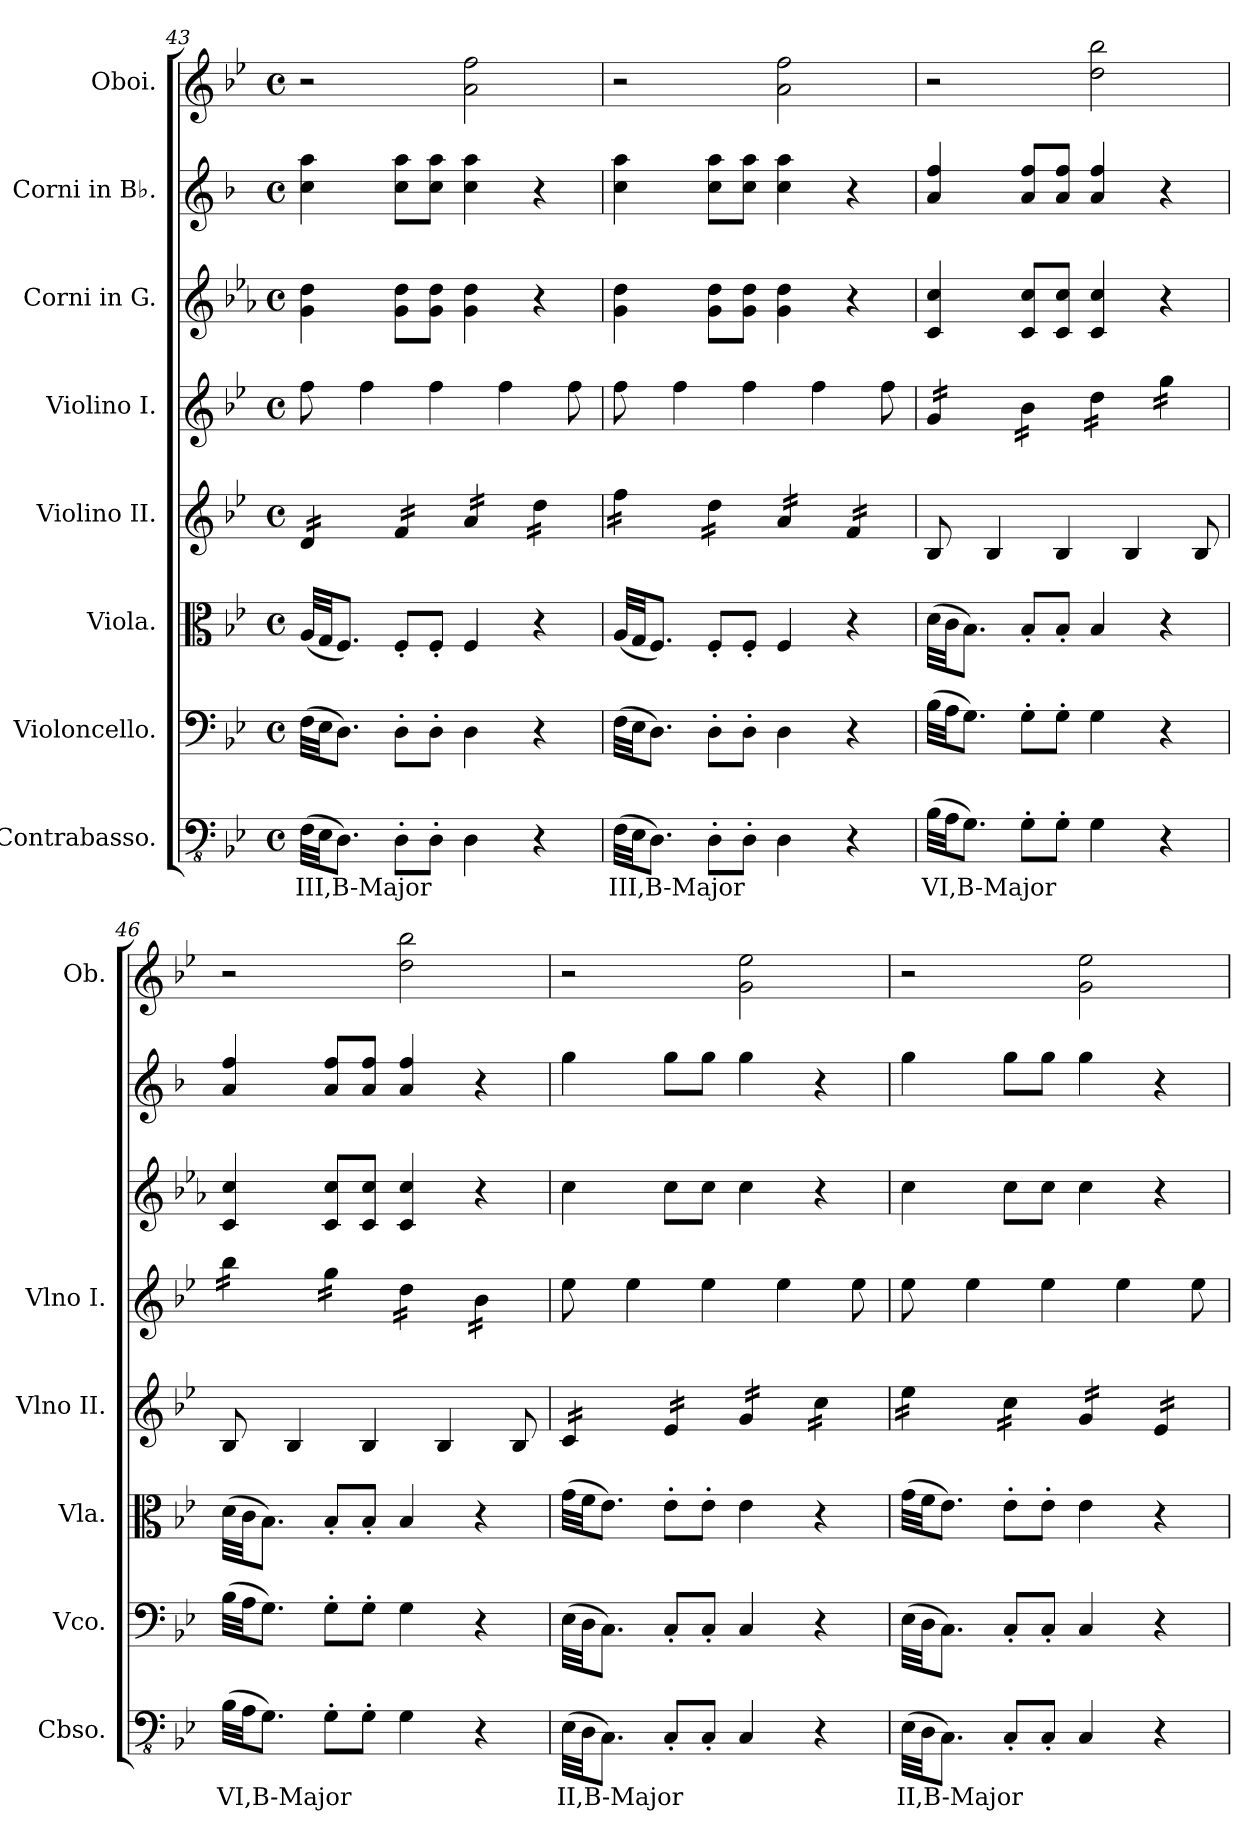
**kern	**text	**kern	**kern	**kern	**kern	**kern	**kern	**kern
*part8	*part8	*part7	*part6	*part5	*part4	*part3	*part2	*part1
*staff8	*staff8	*staff7	*staff6	*staff5	*staff4	*staff3	*staff2	*staff1
*I"Contrabasso.	*	*I"Violoncello.	*I"Viola.	*I"Violino II.	*I"Violino I.	*I"Corni in G.	*I"Corni in B♭.	*I"Oboi.
*I'Cbso.	*	*I'Vco.	*I'Vla.	*I'Vlno II.	*I'Vlno I.	*	*	*I'Ob.
*clefFv4	*	*clefF4	*clefC3	*clefG2	*clefG2	*clefG2	*clefG2	*clefG2
*	*	*	*	*	*	*ITrd3c5	*ITrd4c7	*
*k[b-e-]	*	*k[b-e-]	*k[b-e-]	*k[b-e-]	*k[b-e-]	*k[b-e-]	*k[b-e-]	*k[b-e-]
*M4/4	*	*M4/4	*M4/4	*M4/4	*M4/4	*M4/4	*M4/4	*M4/4
*met(c)	*	*met(c)	*met(c)	*met(c)	*met(c)	*met(c)	*met(c)	*met(c)
=43	=43	=43	=43	=43	=43	=43	=43	=43
*	*	*	*	*tremolo	*	*	*	*
(32FF\LLL	III,B-Major	(32F\LLL	(32A/LLL	16d/LL	8ff\	4d\ 4a\	4f\ 4dd\	2r
32EE-\JJ	.	32E-\JJ	32G/JJ	.	.	.	.	.
8.DD\J)	.	8.D\J)	8.F/J)	16d/	.	.	.	.
.	.	.	.	16d/	4ff\	.	.	.
.	.	.	.	16d/JJ	.	.	.	.
8DD'\L	.	8D'\L	8F'/L	16f/LL	.	8d\ 8a\L	8f\ 8dd\L	.
.	.	.	.	16f/	.	.	.	.
8DD'\J	.	8D'\J	8F'/J	16f/	4ff\	8d\ 8a\J	8f\ 8dd\J	.
.	.	.	.	16f/JJ	.	.	.	.
4DD\	.	4D\	4F/	16a/LL	.	4d\ 4a\	4f\ 4dd\	2a\ 2ff\
.	.	.	.	16a/	.	.	.	.
.	.	.	.	16a/	4ff\	.	.	.
.	.	.	.	16a/JJ	.	.	.	.
4r	.	4r	4r	16dd\LL	.	4r	4r	.
.	.	.	.	16dd\	.	.	.	.
.	.	.	.	16dd\	8ff\	.	.	.
.	.	.	.	16dd\JJ	.	.	.	.
=44	=44	=44	=44	=44	=44	=44	=44	=44
(32FF\LLL	III,B-Major	(32F\LLL	(32A/LLL	16ff\LL	8ff\	4d\ 4a\	4f\ 4dd\	2r
32EE-\JJ	.	32E-\JJ	32G/JJ	.	.	.	.	.
8.DD\J)	.	8.D\J)	8.F/J)	16ff\	.	.	.	.
.	.	.	.	16ff\	4ff\	.	.	.
.	.	.	.	16ff\JJ	.	.	.	.
8DD'\L	.	8D'\L	8F'/L	16dd\LL	.	8d\ 8a\L	8f\ 8dd\L	.
.	.	.	.	16dd\	.	.	.	.
8DD'\J	.	8D'\J	8F'/J	16dd\	4ff\	8d\ 8a\J	8f\ 8dd\J	.
.	.	.	.	16dd\JJ	.	.	.	.
4DD\	.	4D\	4F/	16a/LL	.	4d\ 4a\	4f\ 4dd\	2a\ 2ff\
.	.	.	.	16a/	.	.	.	.
.	.	.	.	16a/	4ff\	.	.	.
.	.	.	.	16a/JJ	.	.	.	.
4r	.	4r	4r	16f/LL	.	4r	4r	.
.	.	.	.	16f/	.	.	.	.
.	.	.	.	16f/	8ff\	.	.	.
.	.	.	.	16f/JJ	.	.	.	.
*	*	*	*	*Xtremolo	*	*	*	*
=45	=45	=45	=45	=45	=45	=45	=45	=45
*	*	*	*	*	*tremolo	*	*	*
(32BB-\LLL	VI,B-Major	(32B-\LLL	(32d\LLL	8B-/	16g/LL	4G/ 4g/	4d/ 4b-/	2r
32AA\JJ	.	32A\JJ	32c\JJ	.	.	.	.	.
8.GG\J)	.	8.G\J)	8.B-\J)	.	16g/	.	.	.
.	.	.	.	4B-/	16g/	.	.	.
.	.	.	.	.	16g/JJ	.	.	.
8GG'\L	.	8G'\L	8B-'/L	.	16b-\LL	8G/ 8g/L	8d/ 8b-/L	.
.	.	.	.	.	16b-\	.	.	.
8GG'\J	.	8G'\J	8B-'/J	4B-/	16b-\	8G/ 8g/J	8d/ 8b-/J	.
.	.	.	.	.	16b-\JJ	.	.	.
4GG\	.	4G\	4B-/	.	16dd\LL	4G/ 4g/	4d/ 4b-/	2dd\ 2bb-\
.	.	.	.	.	16dd\	.	.	.
.	.	.	.	4B-/	16dd\	.	.	.
.	.	.	.	.	16dd\JJ	.	.	.
4r	.	4r	4r	.	16gg\LL	4r	4r	.
.	.	.	.	.	16gg\	.	.	.
.	.	.	.	8B-/	16gg\	.	.	.
.	.	.	.	.	16gg\JJ	.	.	.
!!LO:LB:g=z
=46	=46	=46	=46	=46	=46	=46	=46	=46
(32BB-\LLL	VI,B-Major	(32B-\LLL	(32d\LLL	8B-/	16bb-\LL	4G/ 4g/	4d/ 4b-/	2r
32AA\JJ	.	32A\JJ	32c\JJ	.	.	.	.	.
8.GG\J)	.	8.G\J)	8.B-\J)	.	16bb-\	.	.	.
.	.	.	.	4B-/	16bb-\	.	.	.
.	.	.	.	.	16bb-\JJ	.	.	.
8GG'\L	.	8G'\L	8B-'/L	.	16gg\LL	8G/ 8g/L	8d/ 8b-/L	.
.	.	.	.	.	16gg\	.	.	.
8GG'\J	.	8G'\J	8B-'/J	4B-/	16gg\	8G/ 8g/J	8d/ 8b-/J	.
.	.	.	.	.	16gg\JJ	.	.	.
4GG\	.	4G\	4B-/	.	16dd\LL	4G/ 4g/	4d/ 4b-/	2dd\ 2bb-\
.	.	.	.	.	16dd\	.	.	.
.	.	.	.	4B-/	16dd\	.	.	.
.	.	.	.	.	16dd\JJ	.	.	.
4r	.	4r	4r	.	16b-\LL	4r	4r	.
.	.	.	.	.	16b-\	.	.	.
.	.	.	.	8B-/	16b-\	.	.	.
.	.	.	.	.	16b-\JJ	.	.	.
*	*	*	*	*	*Xtremolo	*	*	*
!!LO:PB:g=z
=47	=47	=47	=47	=47	=47	=47	=47	=47
*	*	*	*	*tremolo	*	*	*	*
(32EE-\LLL	II,B-Major	(32E-\LLL	(32g\LLL	16c/LL	8ee-\	4g\	4cc\	2r
32DD\JJ	.	32D\JJ	32f\JJ	.	.	.	.	.
8.CC\J)	.	8.C\J)	8.e-\J)	16c/	.	.	.	.
.	.	.	.	16c/	4ee-\	.	.	.
.	.	.	.	16c/JJ	.	.	.	.
8CC'/L	.	8C'/L	8e-'\L	16e-/LL	.	8g\L	8cc\L	.
.	.	.	.	16e-/	.	.	.	.
8CC'/J	.	8C'/J	8e-'\J	16e-/	4ee-\	8g\J	8cc\J	.
.	.	.	.	16e-/JJ	.	.	.	.
4CC/	.	4C/	4e-\	16g/LL	.	4g\	4cc\	2g\ 2ee-\
.	.	.	.	16g/	.	.	.	.
.	.	.	.	16g/	4ee-\	.	.	.
.	.	.	.	16g/JJ	.	.	.	.
4r	.	4r	4r	16cc\LL	.	4r	4r	.
.	.	.	.	16cc\	.	.	.	.
.	.	.	.	16cc\	8ee-\	.	.	.
.	.	.	.	16cc\JJ	.	.	.	.
!!LO:PB:g=z
=48	=48	=48	=48	=48	=48	=48	=48	=48
(32EE-\LLL	II,B-Major	(32E-\LLL	(32g\LLL	16ee-\LL	8ee-\	4g\	4cc\	2r
32DD\JJ	.	32D\JJ	32f\JJ	.	.	.	.	.
8.CC\J)	.	8.C\J)	8.e-\J)	16ee-\	.	.	.	.
.	.	.	.	16ee-\	4ee-\	.	.	.
.	.	.	.	16ee-\JJ	.	.	.	.
8CC'/L	.	8C'/L	8e-'\L	16cc\LL	.	8g\L	8cc\L	.
.	.	.	.	16cc\	.	.	.	.
8CC'/J	.	8C'/J	8e-'\J	16cc\	4ee-\	8g\J	8cc\J	.
.	.	.	.	16cc\JJ	.	.	.	.
4CC/	.	4C/	4e-\	16g/LL	.	4g\	4cc\	2g\ 2ee-\
.	.	.	.	16g/	.	.	.	.
.	.	.	.	16g/	4ee-\	.	.	.
.	.	.	.	16g/JJ	.	.	.	.
4r	.	4r	4r	16e-/LL	.	4r	4r	.
.	.	.	.	16e-/	.	.	.	.
.	.	.	.	16e-/	8ee-\	.	.	.
.	.	.	.	16e-/JJ	.	.	.	.
*	*	*	*	*Xtremolo	*	*	*	*
=	=	=	=	=	=	=	=	=
*-	*-	*-	*-	*-	*-	*-	*-	*-
